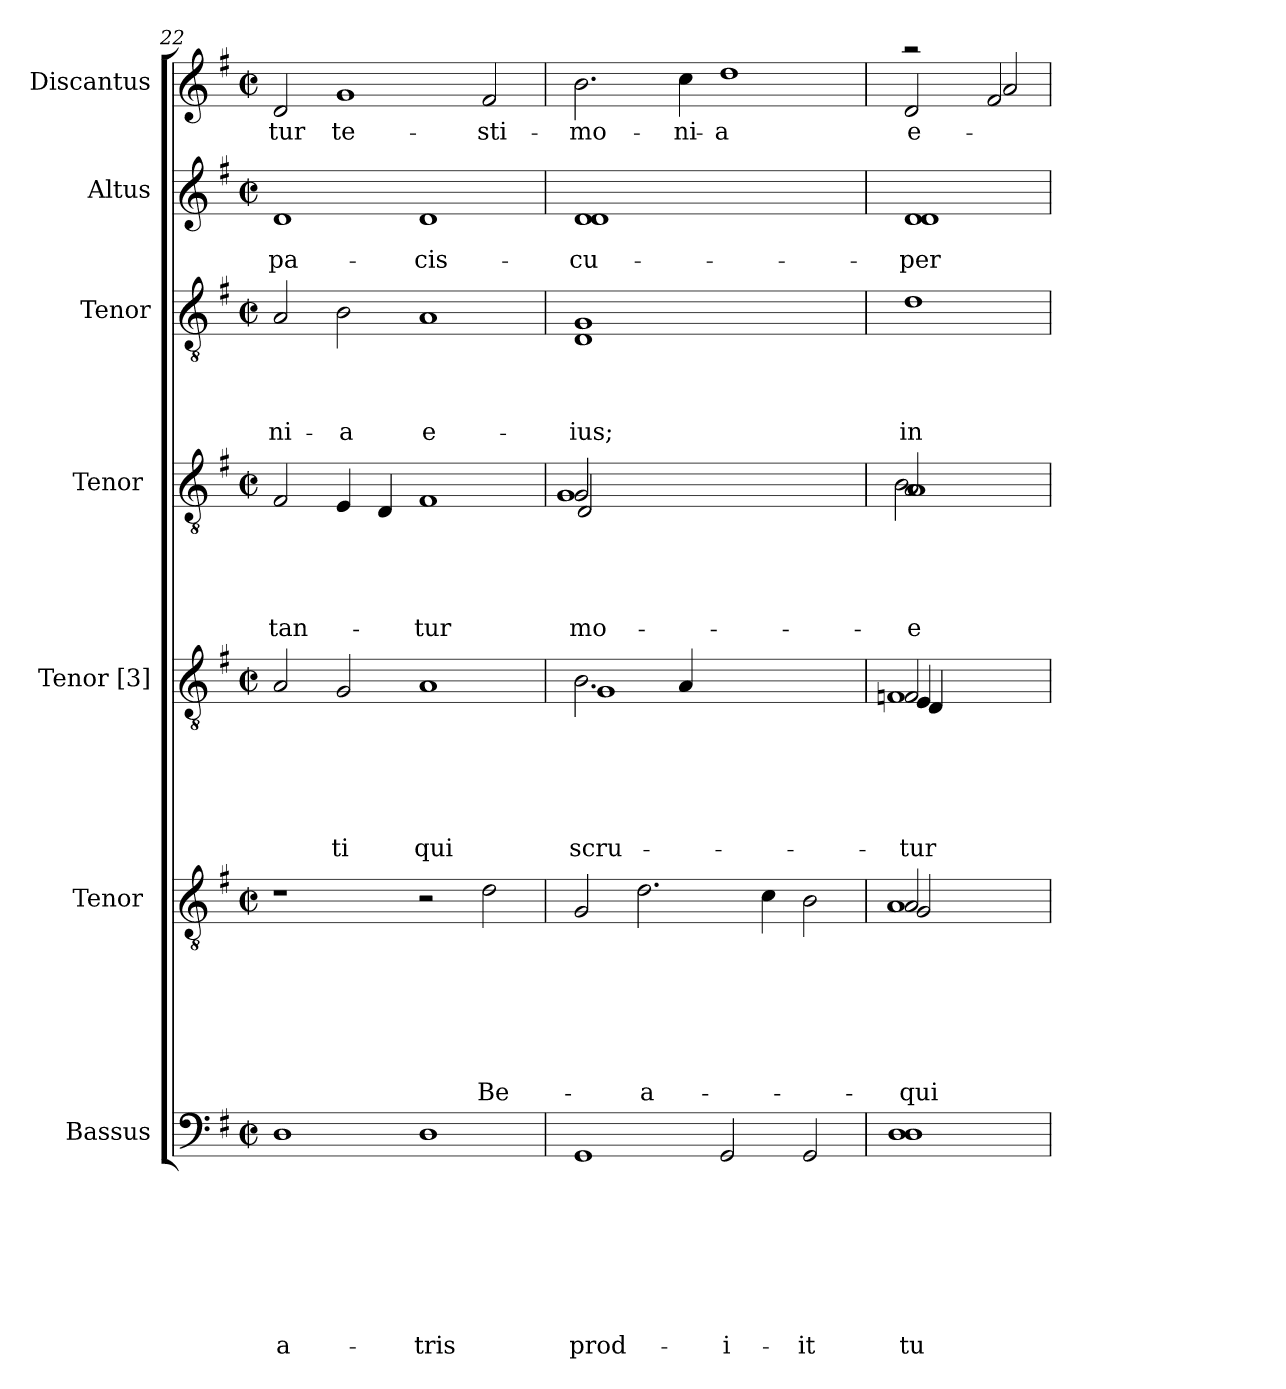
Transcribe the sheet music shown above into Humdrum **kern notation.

**kern	**text	**text	**text	**text	**text	**text	**text	**text	**kern	**text	**text	**text	**text	**text	**text	**text	**kern	**text	**text	**text	**text	**text	**text	**kern	**text	**text	**text	**text	**text	**kern	**text	**text	**text	**text	**kern	**text	**text	**kern	**text
*part7	*part7	*part7	*part7	*part7	*part7	*part7	*part7	*part7	*part6	*part6	*part6	*part6	*part6	*part6	*part6	*part6	*part5	*part5	*part5	*part5	*part5	*part5	*part5	*part4	*part4	*part4	*part4	*part4	*part4	*part3	*part3	*part3	*part3	*part3	*part2	*part2	*part2	*part1	*part1
*staff7	*staff7	*staff7	*staff7	*staff7	*staff7	*staff7	*staff7	*staff7	*staff6	*staff6	*staff6	*staff6	*staff6	*staff6	*staff6	*staff6	*staff5	*staff5	*staff5	*staff5	*staff5	*staff5	*staff5	*staff4	*staff4	*staff4	*staff4	*staff4	*staff4	*staff3	*staff3	*staff3	*staff3	*staff3	*staff2	*staff2	*staff2	*staff1	*staff1
*I"Bassus	*	*	*	*	*	*	*	*	*I"Tenor [4]	*	*	*	*	*	*	*	*I"Tenor [3]	*	*	*	*	*	*	*I"Tenor [2]	*	*	*	*	*	*I"Tenor	*	*	*	*	*I"Altus	*	*	*I"Discantus	*
*I'B	*	*	*	*	*	*	*	*	*I'T [4]	*	*	*	*	*	*	*	*I'T [3]	*	*	*	*	*	*	*I'T [2]	*	*	*	*	*	*I'T	*	*	*	*	*I'A	*	*	*I'D	*
*clefF4	*	*	*	*	*	*	*	*	*clefGv2	*	*	*	*	*	*	*	*clefGv2	*	*	*	*	*	*	*clefGv2	*	*	*	*	*	*clefGv2	*	*	*	*	*clefG2	*	*	*clefG2	*
*k[f#]	*	*	*	*	*	*	*	*	*k[f#]	*	*	*	*	*	*	*	*k[f#]	*	*	*	*	*	*	*k[f#]	*	*	*	*	*	*k[f#]	*	*	*	*	*k[f#]	*	*	*k[f#]	*
*G:	*	*	*	*	*	*	*	*	*G:	*	*	*	*	*	*	*	*G:	*	*	*	*	*	*	*G:	*	*	*	*	*	*G:	*	*	*	*	*G:	*	*	*G:	*
*M2/2	*	*	*	*	*	*	*	*	*M2/2	*	*	*	*	*	*	*	*M2/2	*	*	*	*	*	*	*M2/2	*	*	*	*	*	*M2/2	*	*	*	*	*M2/2	*	*	*M2/2	*
*met(c|)	*	*	*	*	*	*	*	*	*met(c|)	*	*	*	*	*	*	*	*met(c|)	*	*	*	*	*	*	*met(c|)	*	*	*	*	*	*met(c|)	*	*	*	*	*met(c|)	*	*	*met(c|)	*
=22	=22	=22	=22	=22	=22	=22	=22	=22	=22	=22	=22	=22	=22	=22	=22	=22	=22	=22	=22	=22	=22	=22	=22	=22	=22	=22	=22	=22	=22	=22	=22	=22	=22	=22	=22	=22	=22	=22	=22
!	!	!	!	!	!	!	!	!LO:LY:b:rj	!	!	!	!	!	!	!	!	!	!	!	!	!	!	!	!	!	!	!	!	!LO:LY:b	!	!	!	!	!LO:LY:b	!	!	!LO:LY:b	!	!LO:LY:b
1D	.	.	.	.	.	.	.	a-	1r	.	.	.	.	.	.	.	2A/	.	.	.	.	.	.	2F#/	.	.	.	.	-tan-	2A/	.	.	.	-ni-	1d	.	pa-	2d/	-tur
!	!	!	!	!	!	!	!	!	!	!	!	!	!	!	!	!	!	!	!	!	!	!	!LO:LY:b	!	!	!	!	!	!	!	!	!	!	!LO:LY:b	!	!	!	!	!LO:LY:b
.	.	.	.	.	.	.	.	.	.	.	.	.	.	.	.	.	2G/	.	.	.	.	.	-ti	4E/	.	.	.	.	.	2B\	.	.	.	-a	.	.	.	1g	te-
.	.	.	.	.	.	.	.	.	.	.	.	.	.	.	.	.	.	.	.	.	.	.	.	4D/	.	.	.	.	.	.	.	.	.	.	.	.	.	.	.
!	!	!	!	!	!	!	!	!LO:LY:b	!	!	!	!	!	!	!	!	!	!	!	!	!	!	!LO:LY:b	!	!	!	!	!	!LO:LY:b	!	!	!	!	!LO:LY:b:rj	!	!	!LO:LY:b	!	!
1D	.	.	.	.	.	.	.	-tris	2r	.	.	.	.	.	.	.	1A	.	.	.	.	.	qui	1F#	.	.	.	.	-tur	1A	.	.	.	e-	1d	.	-cis-	.	.
!	!	!	!	!	!	!	!	!	!	!	!	!	!	!	!	!LO:LY:b	!	!	!	!	!	!	!	!	!	!	!	!	!	!	!	!	!	!	!	!	!	!	!LO:LY:b
.	.	.	.	.	.	.	.	.	2d\	.	.	.	.	.	.	Be-	.	.	.	.	.	.	.	.	.	.	.	.	.	.	.	.	.	.	.	.	.	2f#/	-sti-
=23	=23	=23	=23	=23	=23	=23	=23	=23	=23	=23	=23	=23	=23	=23	=23	=23	=23	=23	=23	=23	=23	=23	=23	=23	=23	=23	=23	=23	=23	=23	=23	=23	=23	=23	=23	=23	=23	=23	=23
!	!	!	!	!	!	!	!	!LO:LY:b	!	!	!	!	!	!	!	!	!	!	!	!	!	!	!LO:LY:b	!	!	!	!	!	!LO:LY:b	!	!	!	!	!	!	!	!	!	!
*	*	*	*	*	*	*	*	*	*	*	*	*	*	*	*	*	*^	*	*	*	*	*	*	*^	*	*	*	*	*	*	*	*	*	*	*	*	*	*	*
!	!	!	!	!	!	!	!	!	!	!	!	!	!	!	!	!	!	!	!	!	!	!	!	!	!	!	!	!	!	!	!LO:LY:b	!	!	!	!	!	!	!	!	!	!
*	*	*	*	*	*	*	*	*	*	*	*	*	*	*	*	*	*	*	*	*	*	*	*	*	*	*^	*	*	*	*	*	*	*	*	*	*	*	*	*	*	*
!	!	!	!	!	!	!	!	!	!	!	!	!	!	!	!	!	!	!	!	!	!	!	!	!	!	!	!	!	!	!	!	!LO:LY:b	!	!	!	!	!LO:LY:b	!	!	!LO:LY:b	!	!LO:LY:b
1GG	.	.	.	.	.	.	.	prod-	2G/	.	.	.	.	.	.	.	2.B\	1G	.	.	.	.	.	scru-	2G/	2D/	1G	.	.	.	.	-mo-	1D 1G	.	.	.	-ius;	1d 1d	.	cu-	2.b\	-mo-
!	!	!	!	!	!	!	!	!	!	!	!	!	!	!	!	!LO:LY:b	!	!	!	!	!	!	!	!	!	!	!	!	!	!	!	!	!	!	!	!	!	!	!	!	!	!
.	.	.	.	.	.	.	.	.	2.d\	.	.	.	.	.	.	-a-	.	.	.	.	.	.	.	.	1ryy	1ryy	.	.	.	.	.	.	.	.	.	.	.	.	.	.	.	.
!	!	!	!	!	!	!	!	!	!	!	!	!	!	!	!	!	!	!	!	!	!	!	!	!	!	!	!	!	!	!	!	!	!	!	!	!	!	!	!	!	!	!LO:LY:b
.	.	.	.	.	.	.	.	.	.	.	.	.	.	.	.	.	4A/	.	.	.	.	.	.	.	.	.	.	.	.	.	.	.	.	.	.	.	.	.	.	.	4cc\	-ni-
!	!	!	!	!	!	!	!	!LO:LY:b:rj	!	!	!	!	!	!	!	!	!	!	!	!	!	!	!	!	!	!	!	!	!	!	!	!	!	!	!	!	!	!	!	!	!	!LO:LY:b:rj
2GG/	.	.	.	.	.	.	.	-i-	.	.	.	.	.	.	.	.	1ryy	1ryy	.	.	.	.	.	.	.	.	1ryy	.	.	.	.	.	1ryy	.	.	.	.	1ryy	.	.	1dd	-a
.	.	.	.	.	.	.	.	.	4c\	.	.	.	.	.	.	.	.	.	.	.	.	.	.	.	.	.	.	.	.	.	.	.	.	.	.	.	.	.	.	.	.	.
!	!	!	!	!	!	!	!	!LO:LY:b	!	!	!	!	!	!	!	!	!	!	!	!	!	!	!	!	!	!	!	!	!	!	!	!	!	!	!	!	!	!	!	!	!	!
2GG/	.	.	.	.	.	.	.	-it	2B\	.	.	.	.	.	.	.	.	.	.	.	.	.	.	.	2ryy	2ryy	.	.	.	.	.	.	.	.	.	.	.	.	.	.	.	.
*	*	*	*	*	*	*	*	*	*	*	*	*	*	*	*	*	*v	*v	*	*	*	*	*	*	*	*	*	*	*	*	*	*	*	*	*	*	*	*	*	*	*	*
=24	=24	=24	=24	=24	=24	=24	=24	=24	=24	=24	=24	=24	=24	=24	=24	=24	=24	=24	=24	=24	=24	=24	=24	=24	=24	=24	=24	=24	=24	=24	=24	=24	=24	=24	=24	=24	=24	=24	=24	=24	=24
!	!	!	!	!	!	!	!	!LO:LY:b	!	!	!	!	!	!	!	!LO:LY:b	!	!	!	!	!	!	!	!	!	!	!	!	!	!	!	!	!	!	!	!	!	!	!	!	!
*	*	*	*	*	*	*	*	*	*^	*	*	*	*	*	*	*	*	*	*	*	*	*	*	*	*	*	*	*	*	*	*	*	*	*	*	*	*	*	*	*	*
*	*	*	*	*	*	*	*	*	*	*^	*	*	*	*	*	*	*	*	*	*	*	*	*	*	*	*	*	*	*	*	*	*	*	*	*	*	*	*	*	*	*	*
!	!	!	!	!	!	!	!	!	!	!	!	!	!	!	!	!	!	!LO:LY:b	!	!	!	!	!	!	!LO:LY:b	!	!	!	!	!	!	!	!	!	!	!	!	!	!	!	!	!	!
*	*	*	*	*	*	*	*	*	*	*	*	*	*	*	*	*	*	*	*^	*	*	*	*	*	*	*	*	*	*	*	*	*	*	*	*	*	*	*	*	*	*	*	*
*	*	*	*	*	*	*	*	*	*	*	*	*	*	*	*	*	*	*	*	*^	*	*	*	*	*	*	*	*	*	*	*	*	*	*	*	*	*	*	*	*	*	*	*	*
*	*	*	*	*	*	*	*	*	*	*	*	*	*	*	*	*	*	*	*	*	*^	*	*	*	*	*	*	*	*	*	*	*	*	*	*	*	*	*	*	*	*	*	*	*	*
!	!	!	!	!	!	!	!	!	!	!	!	!	!	!	!	!	!	!	!	!	!	!	!	!	!	!	!	!LO:LY:b	!	!	!	!	!	!	!	!LO:LY:b	!	!	!	!	!	!	!	!	!	!
!	!	!	!	!	!	!	!	!	!	!	!	!	!	!	!	!	!	!	!	!	!	!	!	!	!	!	!	!	!	!	!	!	!	!	!	!LO:LY:b	!	!	!	!	!	!	!	!	!	!
!	!	!	!	!	!	!	!	!	!	!	!	!	!	!	!	!	!	!	!	!	!	!	!	!	!	!	!	!	!	!	!	!	!	!	!	!LO:LY:b:rj	!	!	!	!	!LO:LY:b	!	!	!LO:LY:b	!	!LO:LY:b
*	*	*	*	*	*	*	*	*	*	*	*	*	*	*	*	*	*	*	*	*	*	*	*	*	*	*	*	*	*	*	*	*	*	*	*	*	*	*	*	*	*	*	*	*	*^	*
1D 1D	.	.	.	.	.	.	.	-tu	2A/	2G/	1A	.	.	.	.	.	.	qui	2F/	4E/	4D/	1F	.	.	.	.	.	-tur	2A/	2B\	1A	.	.	.	.	e-	1d	.	.	.	in	1d 1d	.	per-	2raa	2d/	e-
.	.	.	.	.	.	.	.	.	.	.	.	.	.	.	.	.	.	.	.	2.ryy	2.ryy	.	.	.	.	.	.	.	.	.	.	.	.	.	.	.	.	.	.	.	.	.	.	.	.	.	.
.	.	.	.	.	.	.	.	.	2ryy	2ryy	.	.	.	.	.	.	.	.	2ryy	.	.	.	.	.	.	.	.	.	2ryy	2ryy	.	.	.	.	.	.	.	.	.	.	.	.	.	.	2f#/	2a/	.
*	*	*	*	*	*	*	*	*	*v	*v	*v	*	*	*	*	*	*	*	*	*	*	*	*	*	*	*	*	*	*v	*v	*v	*	*	*	*	*	*	*	*	*	*	*	*	*	*v	*v	*
*	*	*	*	*	*	*	*	*	*	*	*	*	*	*	*	*	*v	*v	*v	*v	*	*	*	*	*	*	*	*	*	*	*	*	*	*	*	*	*	*	*	*	*	*
=	=	=	=	=	=	=	=	=	=	=	=	=	=	=	=	=	=	=	=	=	=	=	=	=	=	=	=	=	=	=	=	=	=	=	=	=	=	=	=
*-	*-	*-	*-	*-	*-	*-	*-	*-	*-	*-	*-	*-	*-	*-	*-	*-	*-	*-	*-	*-	*-	*-	*-	*-	*-	*-	*-	*-	*-	*-	*-	*-	*-	*-	*-	*-	*-	*-	*-
